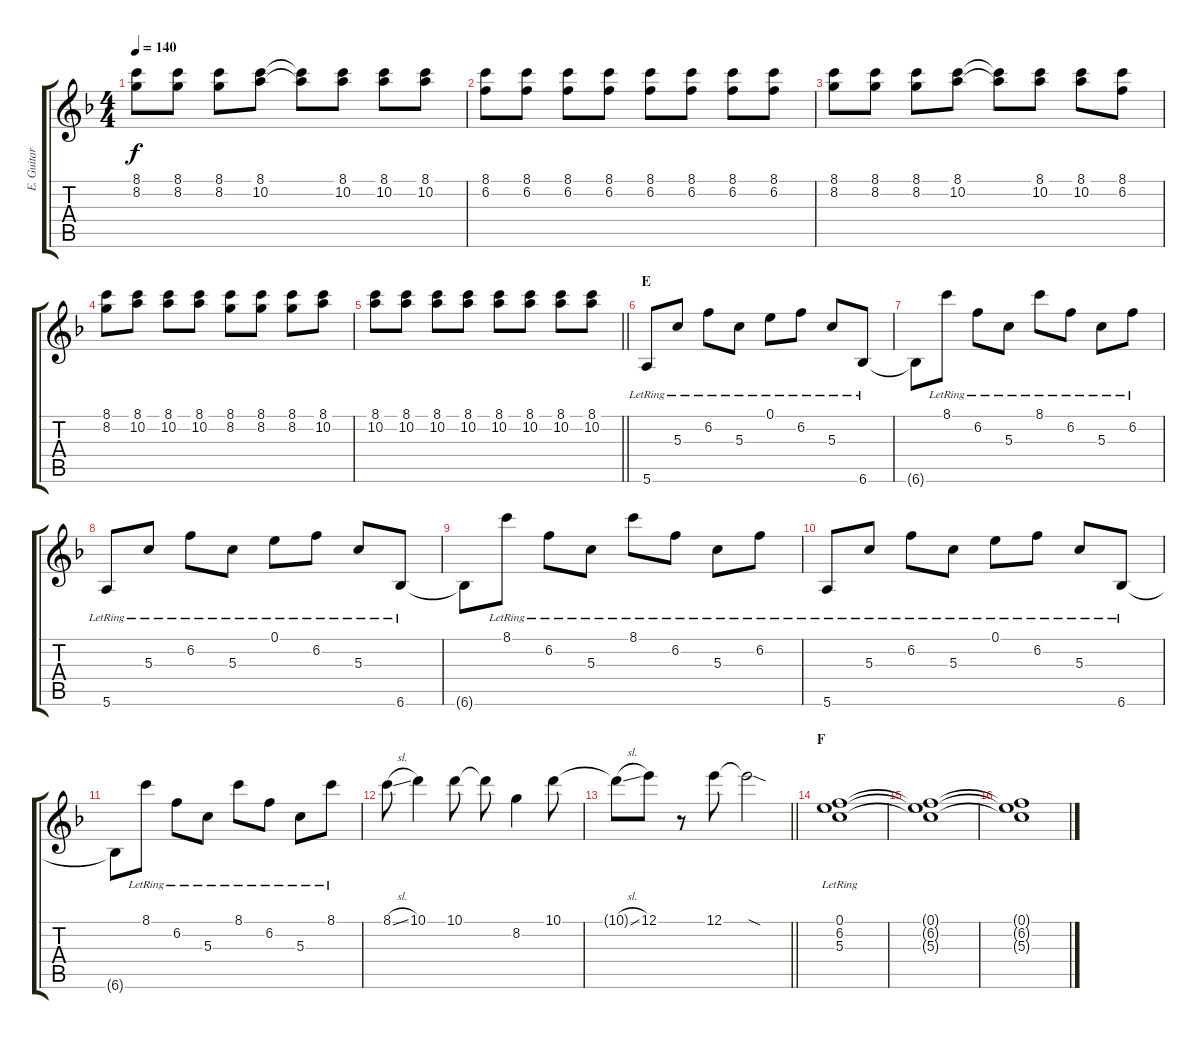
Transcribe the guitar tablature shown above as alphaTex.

\track ("E. Guitar II" "E. Guitar ") {instrument electricguitarclean}
\staff {score tabs}
\tuning (E4 B3 G3 D3 A2 E2) {hide}
\ts (4 4)
\tempo 140
\clef g2
\ks f
(8.1 8.2).8{dy f} (8.1 8.2).8 (8.1 8.2).8 (8.1 10.2).8 (8.1{t} 10.2{t}).8 (8.1 10.2).8 (8.1 10.2).8 (8.1 10.2).8 |
(8.1 6.2).8 (8.1 6.2).8 (8.1 6.2).8 (8.1 6.2).8 (8.1 6.2).8 (8.1 6.2).8 (8.1 6.2).8 (8.1 6.2).8 |
(8.1 8.2).8 (8.1 8.2).8 (8.1 8.2).8 (8.1 10.2).8 (8.1{t} 10.2{t}).8 (8.1 10.2).8 (8.1 10.2).8 (8.1 6.2).8 |
(8.1 8.2).8 (8.1 10.2).8 (8.1 10.2).8 (8.1 10.2).8 (8.1 8.2).8 (8.1 8.2).8 (8.1 8.2).8 (8.1 10.2).8 |
\barLineRight lightlight
(8.1 10.2).8 (8.1 10.2).8 (8.1 10.2).8 (8.1 10.2).8 (8.1 10.2).8 (8.1 10.2).8 (8.1 10.2).8 (8.1 10.2).8 |
\section ("" "E")
5.6{lr}.8 5.3{lr}.8 6.2{lr}.8 5.3{lr}.8 0.1{lr}.8 6.2{lr}.8 5.3{lr}.8 6.6{lr}.8 |
6.6{t}.8 8.1{lr}.8 6.2{lr}.8 5.3{lr}.8 8.1{lr}.8 6.2{lr}.8 5.3{lr}.8 6.2{lr}.8 |
5.6{lr}.8 5.3{lr}.8 6.2{lr}.8 5.3{lr}.8 0.1{lr}.8 6.2{lr}.8 5.3{lr}.8 6.6{lr}.8 |
6.6{t}.8 8.1{lr}.8 6.2{lr}.8 5.3{lr}.8 8.1{lr}.8 6.2{lr}.8 5.3{lr}.8 6.2{lr}.8 |
5.6{lr}.8 5.3{lr}.8 6.2{lr}.8 5.3{lr}.8 0.1{lr}.8 6.2{lr}.8 5.3{lr}.8 6.6{lr}.8 |
6.6{t}.8 8.1{lr}.8 6.2{lr}.8 5.3{lr}.8 8.1{lr}.8 6.2{lr}.8 5.3{lr}.8 8.1{lr}.8 |
8.1{sl}.8 10.1.4 10.1.8 10.1{t}.8 8.2.4 10.1.8 |
\barLineRight lightlight
10.1{sl t}.8 12.1.8 r.8 12.1.8 12.1{sod t}.2 |
\section ("" "F")
(0.1{lr} 6.2{lr} 5.3{lr}).1 |
(0.1{t} 6.2{t} 5.3{t}).1 |
(0.1{t} 6.2{t} 5.3{t}).1
